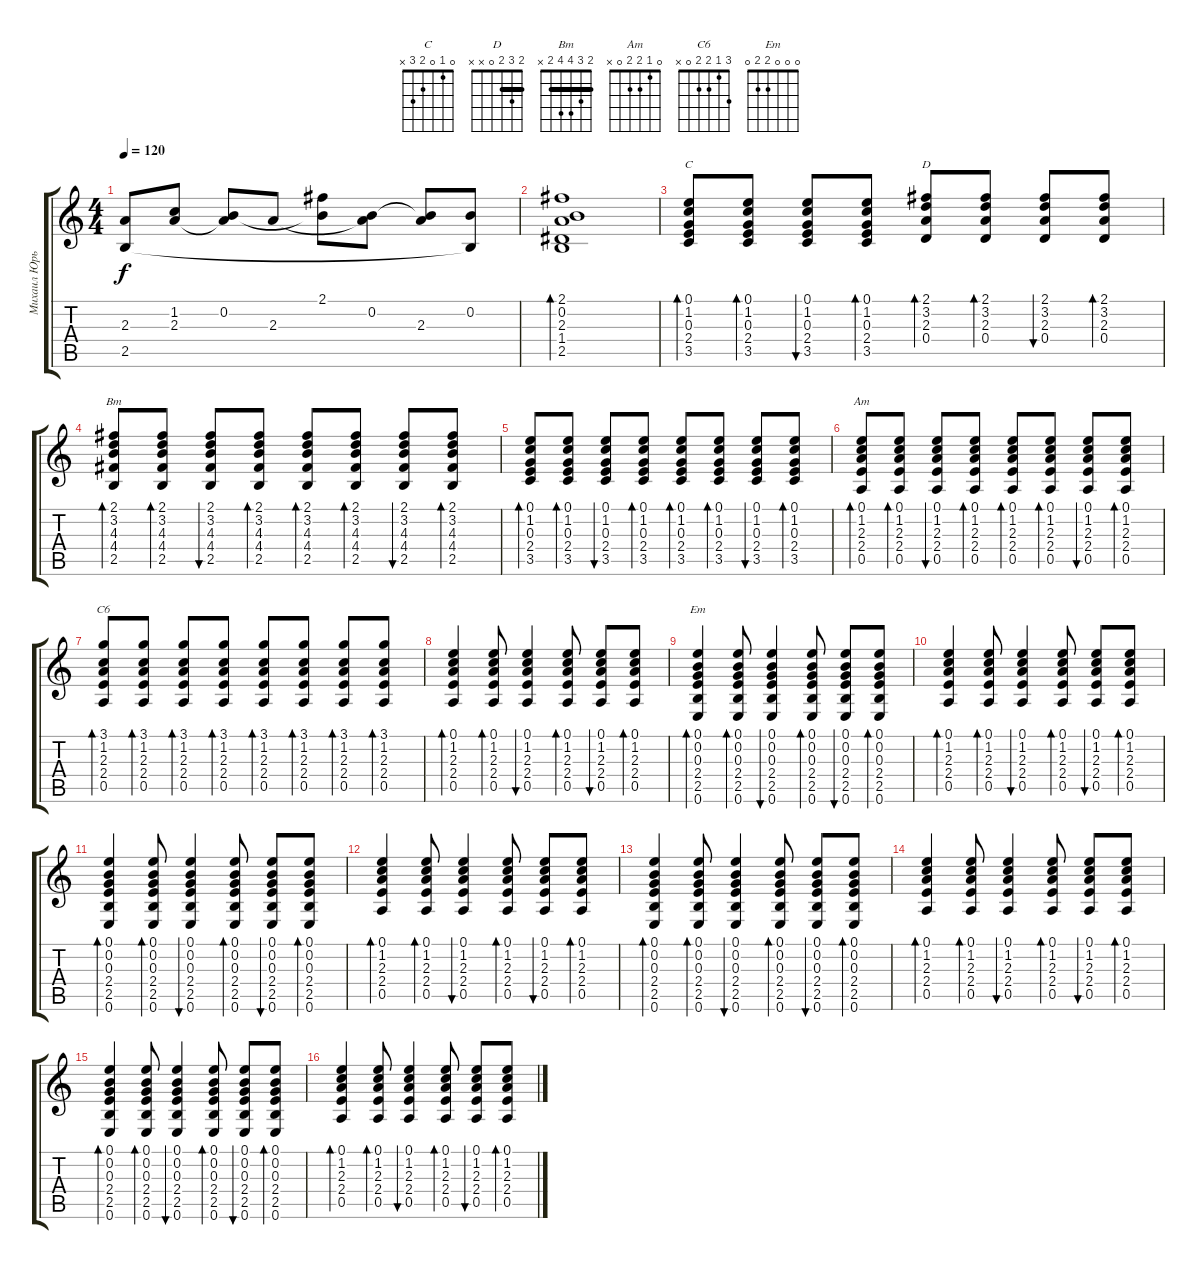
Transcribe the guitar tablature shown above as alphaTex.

\track ("Михаил Юрьевич (гитара)" "Михаил Юрь") {instrument acousticguitarsteel}
\staff {score tabs}
\tuning (E4 B3 G3 D3 A2 E2) {hide}
\chord ("C" 0 1 0 2 3 x)
\chord ("D" 2 3 2 0 x x) {barre 2}
\chord ("Bm" 2 3 4 4 2 x) {barre 2}
\chord ("Am" 0 1 2 2 0 x)
\chord ("C6" 3 1 2 2 0 x)
\chord ("Em" 0 0 0 2 2 0)
\ts (4 4)
\tempo 120
\clef g2
\ks c
(2.3{t} 2.5).8{dy f} (1.2{t} 2.3).8 (0.2 2.3{t}).8 2.3.8 (2.1 0.2{t}).8 (0.2 2.3{t}).8 (0.2{t} 2.3).8 (0.2 2.5{t}).8 |
(2.1 0.2 2.3 1.4 2.5).1{bd 240} |
(0.1 1.2 0.3 2.4 3.5).8{bd 30 ch "C"} (0.1 1.2 0.3 2.4 3.5).8{bd 30} (0.1 1.2 0.3 2.4 3.5).8{bu 30} (0.1 1.2 0.3 2.4 3.5).8{bd 30} (2.1 3.2 2.3 0.4).8{bd 30 ch "D"} (2.1 3.2 2.3 0.4).8{bd 30} (2.1 3.2 2.3 0.4).8{bu 30} (2.1 3.2 2.3 0.4).8{bd 30} |
(2.1 3.2 4.3 4.4 2.5).8{bd 30 ch "Bm"} (2.1 3.2 4.3 4.4 2.5).8{bd 30} (2.1 3.2 4.3 4.4 2.5).8{bu 30} (2.1 3.2 4.3 4.4 2.5).8{bd 30} (2.1 3.2 4.3 4.4 2.5).8{bd 30} (2.1 3.2 4.3 4.4 2.5).8{bd 30} (2.1 3.2 4.3 4.4 2.5).8{bu 30} (2.1 3.2 4.3 4.4 2.5).8{bd 30} |
(0.1 1.2 0.3 2.4 3.5).8{bd 30} (0.1 1.2 0.3 2.4 3.5).8{bd 30} (0.1 1.2 0.3 2.4 3.5).8{bu 30} (0.1 1.2 0.3 2.4 3.5).8{bd 30} (0.1 1.2 0.3 2.4 3.5).8{bd 30} (0.1 1.2 0.3 2.4 3.5).8{bd 30} (0.1 1.2 0.3 2.4 3.5).8{bu 30} (0.1 1.2 0.3 2.4 3.5).8{bd 30} |
(0.1 1.2 2.3 2.4 0.5).8{bd 30 ch "Am"} (0.1 1.2 2.3 2.4 0.5).8{bd 30} (0.1 1.2 2.3 2.4 0.5).8{bu 30} (0.1 1.2 2.3 2.4 0.5).8{bd 30} (0.1 1.2 2.3 2.4 0.5).8{bd 30} (0.1 1.2 2.3 2.4 0.5).8{bd 30} (0.1 1.2 2.3 2.4 0.5).8{bu 30} (0.1 1.2 2.3 2.4 0.5).8{bd 30} |
(3.1 1.2 2.3 2.4 0.5).8{bd 30 ch "C6"} (3.1 1.2 2.3 2.4 0.5).8{bd 30} (3.1 1.2 2.3 2.4 0.5).8{bd 30} (3.1 1.2 2.3 2.4 0.5).8{bd 30} (3.1 1.2 2.3 2.4 0.5).8{bd 30} (3.1 1.2 2.3 2.4 0.5).8{bd 30} (3.1 1.2 2.3 2.4 0.5).8{bd 30} (3.1 1.2 2.3 2.4 0.5).8{bd 30} |
(0.1 1.2 2.3 2.4 0.5).4{bd 60} (0.1 1.2 2.3 2.4 0.5).8{bd 60} (0.1 1.2 2.3 2.4 0.5).4{bu 60} (0.1 1.2 2.3 2.4 0.5).8{bd 60} (0.1 1.2 2.3 2.4 0.5).8{bu 60} (0.1 1.2 2.3 2.4 0.5).8{bd 60} |
(0.1 0.2 0.3 2.4 2.5 0.6).4{bd 60 ch "Em"} (0.1 0.2 0.3 2.4 2.5 0.6).8{bd 60} (0.1 0.2 0.3 2.4 2.5 0.6).4{bu 60} (0.1 0.2 0.3 2.4 2.5 0.6).8{bd 60} (0.1 0.2 0.3 2.4 2.5 0.6).8{bu 60} (0.1 0.2 0.3 2.4 2.5 0.6).8{bd 60} |
(0.1 1.2 2.3 2.4 0.5).4{bd 60} (0.1 1.2 2.3 2.4 0.5).8{bd 60} (0.1 1.2 2.3 2.4 0.5).4{bu 60} (0.1 1.2 2.3 2.4 0.5).8{bd 60} (0.1 1.2 2.3 2.4 0.5).8{bu 60} (0.1 1.2 2.3 2.4 0.5).8{bd 60} |
(0.1 0.2 0.3 2.4 2.5 0.6).4{bd 60} (0.1 0.2 0.3 2.4 2.5 0.6).8{bd 60} (0.1 0.2 0.3 2.4 2.5 0.6).4{bu 60} (0.1 0.2 0.3 2.4 2.5 0.6).8{bd 60} (0.1 0.2 0.3 2.4 2.5 0.6).8{bu 60} (0.1 0.2 0.3 2.4 2.5 0.6).8{bd 60} |
(0.1 1.2 2.3 2.4 0.5).4{bd 60} (0.1 1.2 2.3 2.4 0.5).8{bd 60} (0.1 1.2 2.3 2.4 0.5).4{bu 60} (0.1 1.2 2.3 2.4 0.5).8{bd 60} (0.1 1.2 2.3 2.4 0.5).8{bu 60} (0.1 1.2 2.3 2.4 0.5).8{bd 60} |
(0.1 0.2 0.3 2.4 2.5 0.6).4{bd 60} (0.1 0.2 0.3 2.4 2.5 0.6).8{bd 60} (0.1 0.2 0.3 2.4 2.5 0.6).4{bu 60} (0.1 0.2 0.3 2.4 2.5 0.6).8{bd 60} (0.1 0.2 0.3 2.4 2.5 0.6).8{bu 60} (0.1 0.2 0.3 2.4 2.5 0.6).8{bd 60} |
(0.1 1.2 2.3 2.4 0.5).4{bd 60} (0.1 1.2 2.3 2.4 0.5).8{bd 60} (0.1 1.2 2.3 2.4 0.5).4{bu 60} (0.1 1.2 2.3 2.4 0.5).8{bd 60} (0.1 1.2 2.3 2.4 0.5).8{bu 60} (0.1 1.2 2.3 2.4 0.5).8{bd 60} |
(0.1 0.2 0.3 2.4 2.5 0.6).4{bd 60} (0.1 0.2 0.3 2.4 2.5 0.6).8{bd 60} (0.1 0.2 0.3 2.4 2.5 0.6).4{bu 60} (0.1 0.2 0.3 2.4 2.5 0.6).8{bd 60} (0.1 0.2 0.3 2.4 2.5 0.6).8{bu 60} (0.1 0.2 0.3 2.4 2.5 0.6).8{bd 60} |
(0.1 1.2 2.3 2.4 0.5).4{bd 60} (0.1 1.2 2.3 2.4 0.5).8{bd 60} (0.1 1.2 2.3 2.4 0.5).4{bu 60} (0.1 1.2 2.3 2.4 0.5).8{bd 60} (0.1 1.2 2.3 2.4 0.5).8{bu 60} (0.1 1.2 2.3 2.4 0.5).8{bd 60}
